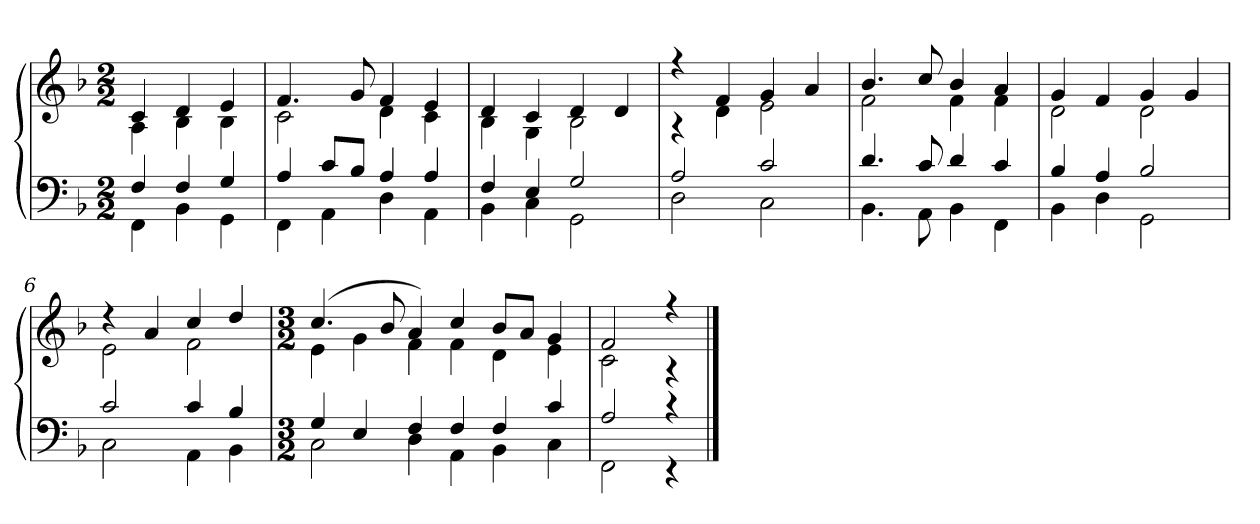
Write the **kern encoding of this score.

**kern	**kern
*part1	*part1
*staff2	*staff1
*clefF4	*clefG2
*k[b-]	*k[b-]
*F:	*F:
*M2/2	*M2/2
=	=
*^	*^
4F	4FF	4c	4A
4F	4BB-	4d	4B-
4G	4GG	4e	4B-
=1	=1	=1	=1
4A	4FF	4.f	2c
8cL	4AA	.	.
8B-J	.	8g	.
4A	4D	4f	4d
4A	4AA	4e	4c
=2	=2	=2	=2
4F	4BB-	4d	4B-
4E	4C	4c	4G
2G	2GG	4d	2B-
.	.	4d	.
=3	=3	=3	=3
2A	2D	4r	4r
.	.	4f	4d
2c	2C	4g	2e
.	.	4a	.
=4	=4	=4	=4
4.d	4.BB-	4.b-	2f
8c	8AA	8cc	.
4d	4BB-	4b-	4f
4c	4FF	4a	4f
=5	=5	=5	=5
4B-	4BB-	4g	2d
4A	4D	4f	.
2B-	2GG	4g	2d
.	.	4g	.
=6	=6	=6	=6
2c	2C	4r	2e
.	.	4a	.
4c	4AA	4cc	2f
4B-	4BB-	4dd	.
=7	=7	=7	=7
*M3/2	*	*M3/2	*
4G	2C	(4.cc	4e
4E	.	.	4g
.	.	8b-	.
4F	4D	4a)	4f
4F	4AA	4cc	4f
4F	4BB-	8b-L	4d
.	.	8aJ	.
4c	4C	4g	4e
=8	=8	=8	=8
2A	2FF	2f	2c
4r	4r	4r	4r
*v	*v	*	*
*	*v	*v
==	==
*-	*-
